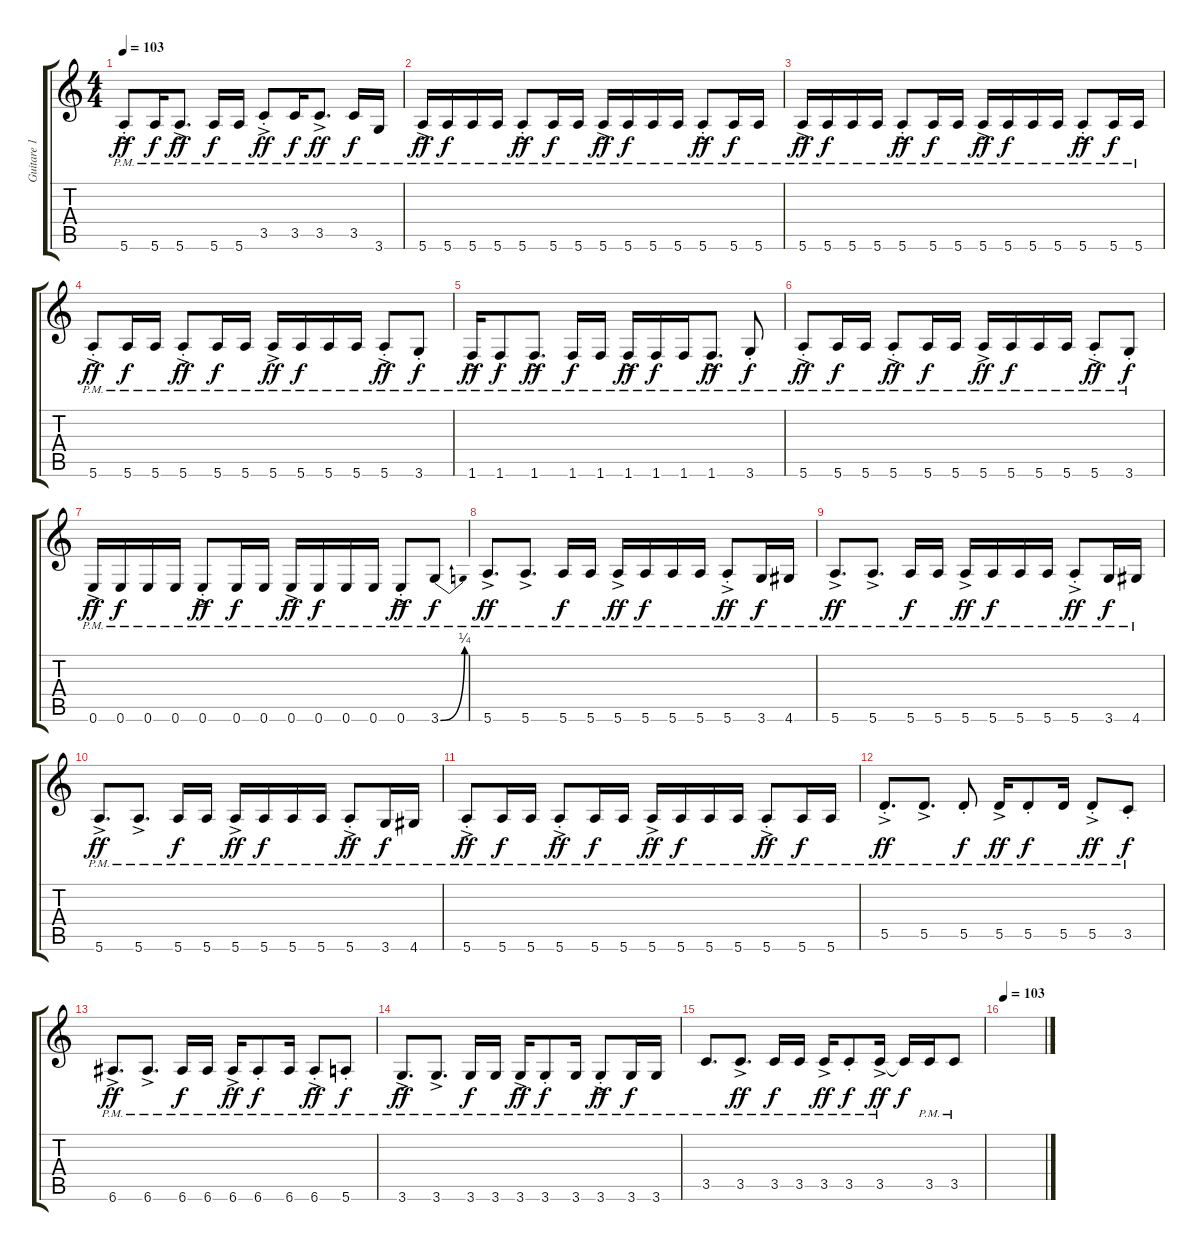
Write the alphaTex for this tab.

\track ("Guitare 1" "Guitare 1") {instrument distortionguitar}
\staff {score tabs}
\tuning (E4 B3 G3 D3 A2 E2) {hide}
\ts (4 4)
\tempo 103
\clef g2
\ks c
5.6{ac pm st}.8{dy ff} 5.6{pm}.16{dy f} 5.6{ac pm}.8{d dy ff} 5.6{pm}.16{dy f} 5.6{pm}.16 3.5{ac pm st}.8{dy ff} 3.5{pm}.16{dy f} 3.5{ac pm}.8{d dy ff} 3.5{pm}.16{dy f} 3.6{pm}.16 |
5.6{ac pm}.16{dy ff} 5.6{pm}.16{dy f} 5.6{pm}.16 5.6{pm}.16 5.6{ac pm st}.8{dy ff} 5.6{pm}.16{dy f} 5.6{pm}.16 5.6{ac pm}.16{dy ff} 5.6{pm}.16{dy f} 5.6{pm}.16 5.6{pm}.16 5.6{ac pm st}.8{dy ff} 5.6{pm}.16{dy f} 5.6{pm}.16 |
5.6{ac pm}.16{dy ff} 5.6{pm}.16{dy f} 5.6{pm}.16 5.6{pm}.16 5.6{ac pm st}.8{dy ff} 5.6{pm}.16{dy f} 5.6{pm}.16 5.6{ac pm}.16{dy ff} 5.6{pm}.16{dy f} 5.6{pm}.16 5.6{pm}.16 5.6{ac pm st}.8{dy ff} 5.6{pm}.16{dy f} 5.6{pm}.16 |
5.6{ac pm st}.8{dy ff} 5.6{pm}.16{dy f} 5.6{pm}.16 5.6{ac pm st}.8{dy ff} 5.6{pm}.16{dy f} 5.6{pm}.16 5.6{ac pm}.16{dy ff} 5.6{pm}.16{dy f} 5.6{pm}.16 5.6{pm}.16 5.6{ac pm st}.8{dy ff} 3.6{pm st}.8{dy f} |
1.6{ac pm}.16{dy ff} 1.6{pm st}.8{dy f} 1.6{ac pm}.8{d dy ff} 1.6{pm}.16{dy f} 1.6{pm}.16 1.6{ac pm}.16{dy ff} 1.6{pm}.16{dy f} 1.6{pm}.16 1.6{ac pm}.8{d dy ff} 3.6{pm st}.8{dy f} |
5.6{ac pm st}.8{dy ff} 5.6{pm}.16{dy f} 5.6{pm}.16 5.6{ac pm st}.8{dy ff} 5.6{pm}.16{dy f} 5.6{pm}.16 5.6{ac pm}.16{dy ff} 5.6{pm}.16{dy f} 5.6{pm}.16 5.6{pm}.16 5.6{ac pm st}.8{dy ff} 3.6{pm st}.8{dy f} |
0.6{ac pm}.16{dy ff} 0.6{pm}.16{dy f} 0.6{pm}.16 0.6{pm}.16 0.6{ac pm st}.8{dy ff} 0.6{pm}.16{dy f} 0.6{pm}.16 0.6{ac pm}.16{dy ff} 0.6{pm}.16{dy f} 0.6{pm}.16 0.6{pm}.16 0.6{ac pm st}.8{dy ff} 3.6{be (bend 0 0 60 1) pm}.8{dy f} |
5.6{ac pm}.8{d dy ff} 5.6{ac pm}.8{d beam split} 5.6{pm}.16{dy f} 5.6{pm}.16{beam split} 5.6{ac pm}.16{dy ff beam merge} 5.6{pm}.16{dy f} 5.6{pm}.16 5.6{pm}.16{beam split} 5.6{ac pm st}.8{dy ff beam merge} 3.6{pm}.16{dy f} 4.6{pm}.16 |
5.6{ac pm}.8{d dy ff} 5.6{ac pm}.8{d} 5.6{pm}.16{dy f} 5.6{pm}.16 5.6{ac pm}.16{dy ff} 5.6{pm}.16{dy f} 5.6{pm}.16 5.6{pm}.16 5.6{ac pm st}.8{dy ff} 3.6{pm}.16{dy f} 4.6{pm}.16 |
5.6{ac pm}.8{d dy ff} 5.6{ac pm}.8{d} 5.6{pm}.16{dy f} 5.6{pm}.16 5.6{ac pm}.16{dy ff} 5.6{pm}.16{dy f} 5.6{pm}.16 5.6{pm}.16 5.6{ac pm st}.8{dy ff} 3.6{pm}.16{dy f} 4.6{pm}.16 |
5.6{ac pm st}.8{dy ff} 5.6{pm}.16{dy f} 5.6{pm}.16 5.6{ac pm st}.8{dy ff} 5.6{pm}.16{dy f} 5.6{pm}.16 5.6{ac pm}.16{dy ff} 5.6{pm}.16{dy f} 5.6{pm}.16 5.6{pm}.16 5.6{ac pm st}.8{dy ff} 5.6{pm}.16{dy f} 5.6{pm}.16 |
5.5{ac pm st}.8{d dy ff} 5.5{ac pm}.8{d} 5.5{pm st}.8{dy f} 5.5{ac pm}.16{dy ff} 5.5{pm st}.8{dy f} 5.5{pm}.16 5.5{ac pm st}.8{dy ff} 3.5{pm st}.8{dy f} |
6.6{ac pm}.8{d dy ff} 6.6{ac pm}.8{d} 6.6{pm}.16{dy f} 6.6{pm}.16 6.6{ac pm}.16{dy ff} 6.6{pm st}.8{dy f} 6.6{pm}.16 6.6{ac pm st}.8{dy ff} 5.6{pm st}.8{dy f} |
3.6{ac pm}.8{d dy ff} 3.6{ac pm}.8{d} 3.6{pm}.16{dy f} 3.6{pm}.16 3.6{ac pm}.16{dy ff} 3.6{pm st}.8{dy f} 3.6{pm}.16 3.6{ac pm st}.8{dy ff} 3.6{pm}.16{dy f} 3.6{pm}.16 |
3.5{pm}.8{d} 3.5{ac pm}.8{d dy ff} 3.5{pm}.16{dy f} 3.5{pm}.16 3.5{ac pm}.16{dy ff} 3.5{pm st}.8{dy f} 3.5{ac pm}.16{dy ff} 3.5{t}.16{dy f} 3.5{pm}.16 3.5{pm}.8 |
\tempo 103
